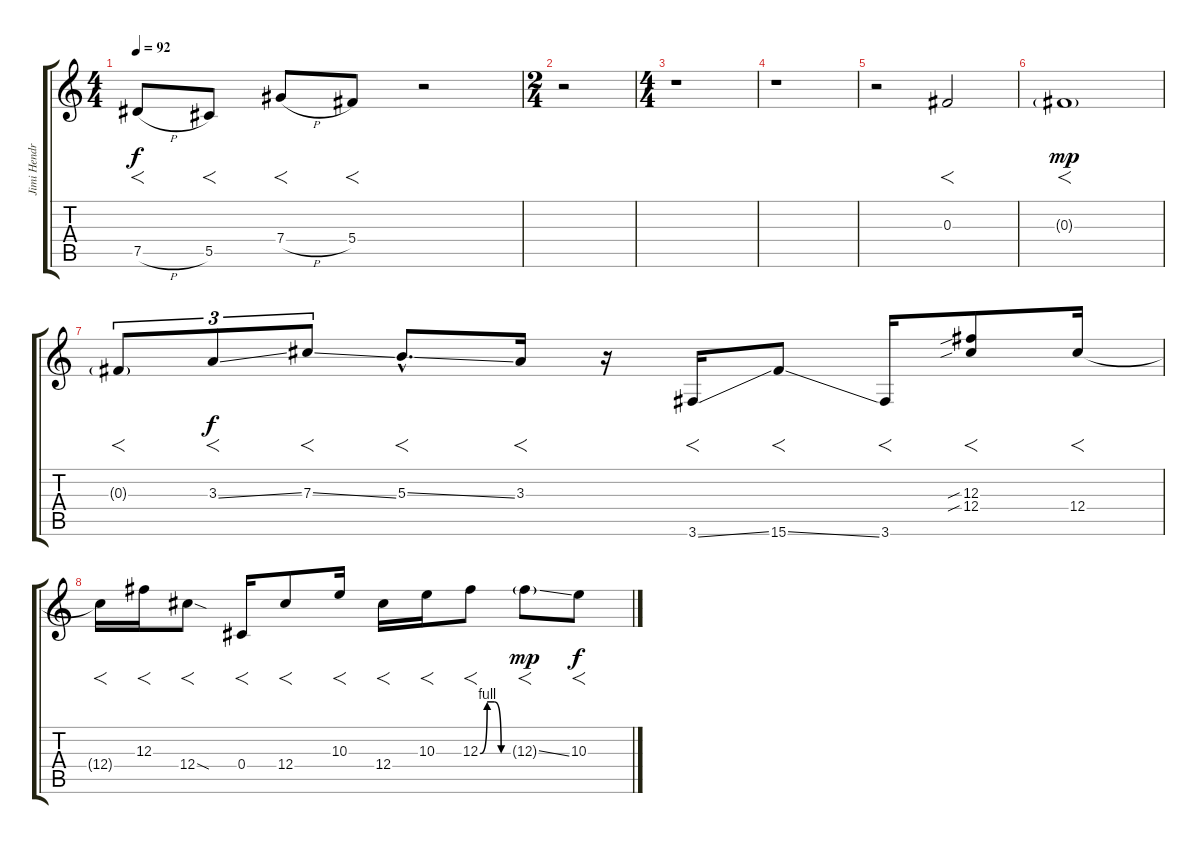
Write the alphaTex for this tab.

\track ("Jimi Hendrix (Reverse Guitar)" "Jimi Hendr") {instrument electricguitarjazz}
\staff {score tabs}
\tuning (Eb4 Bb3 Gb3 Db3 Ab2 Eb2) {hide}
\ts (4 4)
\tempo 92
\clef g2
\ks c
7.5{h}.8{f dy f} 5.5.8{f} 7.4{h}.8{f} 5.4.8{f} r.2 |
\ts (2 4)
r.2 |
\ts (4 4)
r.1 |
r.1 |
r.2 0.3.2{f} |
0.3{g}.1{f dy mp} |
0.3{g}.8{f tu (3 2) volume 16} 3.3{ss}.8{f tu (3 2) dy f} 7.3{ss}.8{f tu (3 2)} 5.3{ss hac}.8{f d} 3.3.16{f} r.16 3.6{ss}.16{f} 15.6{ss}.8{f} 3.6.16{f} (12.3{sib} 12.4{sib}).8{f} 12.4.16{f} |
12.4{t}.16{f} 12.3.16{f} 12.4{sod}.8{f} 0.4.16{f} 12.4.8{f} 10.3.16{f} 12.4.16{f} 10.3.16{f} 12.3{be (custom 0 0 15 4 30 4 45 0 60 0)}.8{f} 12.3{ss g}.8{f dy mp} 10.3.8{f dy f}
